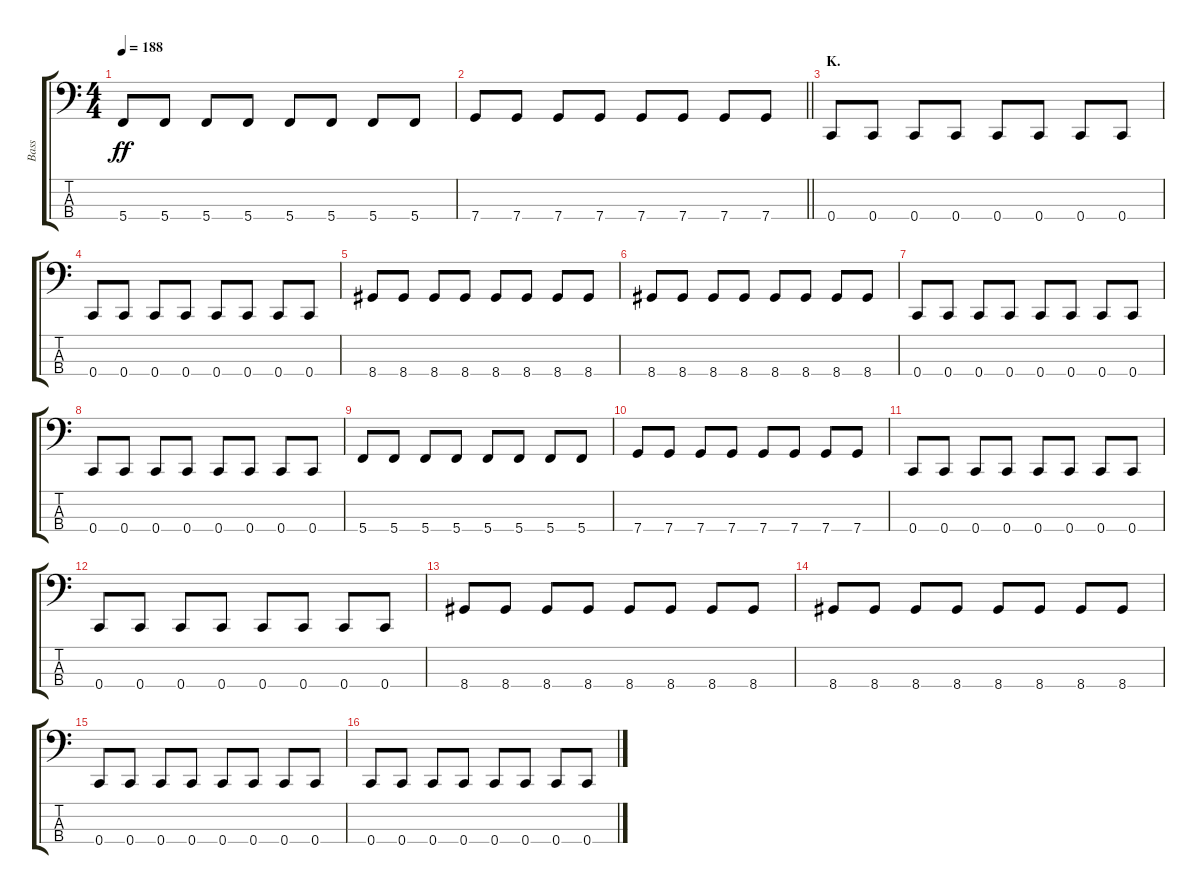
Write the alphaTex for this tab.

\track ("Bass" "Bass") {instrument electricbasspick}
\staff {score tabs}
\tuning (F2 C2 G1 C1) {hide}
\ts (4 4)
\tempo 188
\clef f4
\ks c
5.4.8{dy ff} 5.4.8 5.4.8 5.4.8 5.4.8 5.4.8 5.4.8 5.4.8 |
\barLineRight lightlight
7.4.8 7.4.8 7.4.8 7.4.8 7.4.8 7.4.8 7.4.8 7.4.8 |
\section ("" "K.")
0.4.8 0.4.8 0.4.8 0.4.8 0.4.8 0.4.8 0.4.8 0.4.8 |
0.4.8 0.4.8 0.4.8 0.4.8 0.4.8 0.4.8 0.4.8 0.4.8 |
8.4.8 8.4.8 8.4.8 8.4.8 8.4.8 8.4.8 8.4.8 8.4.8 |
8.4.8 8.4.8 8.4.8 8.4.8 8.4.8 8.4.8 8.4.8 8.4.8 |
0.4.8 0.4.8 0.4.8 0.4.8 0.4.8 0.4.8 0.4.8 0.4.8 |
0.4.8 0.4.8 0.4.8 0.4.8 0.4.8 0.4.8 0.4.8 0.4.8 |
5.4.8 5.4.8 5.4.8 5.4.8 5.4.8 5.4.8 5.4.8 5.4.8 |
7.4.8 7.4.8 7.4.8 7.4.8 7.4.8 7.4.8 7.4.8 7.4.8 |
0.4.8 0.4.8 0.4.8 0.4.8 0.4.8 0.4.8 0.4.8 0.4.8 |
0.4.8 0.4.8 0.4.8 0.4.8 0.4.8 0.4.8 0.4.8 0.4.8 |
8.4.8 8.4.8 8.4.8 8.4.8 8.4.8 8.4.8 8.4.8 8.4.8 |
8.4.8 8.4.8 8.4.8 8.4.8 8.4.8 8.4.8 8.4.8 8.4.8 |
0.4.8 0.4.8 0.4.8 0.4.8 0.4.8 0.4.8 0.4.8 0.4.8 |
0.4.8 0.4.8 0.4.8 0.4.8 0.4.8 0.4.8 0.4.8 0.4.8
